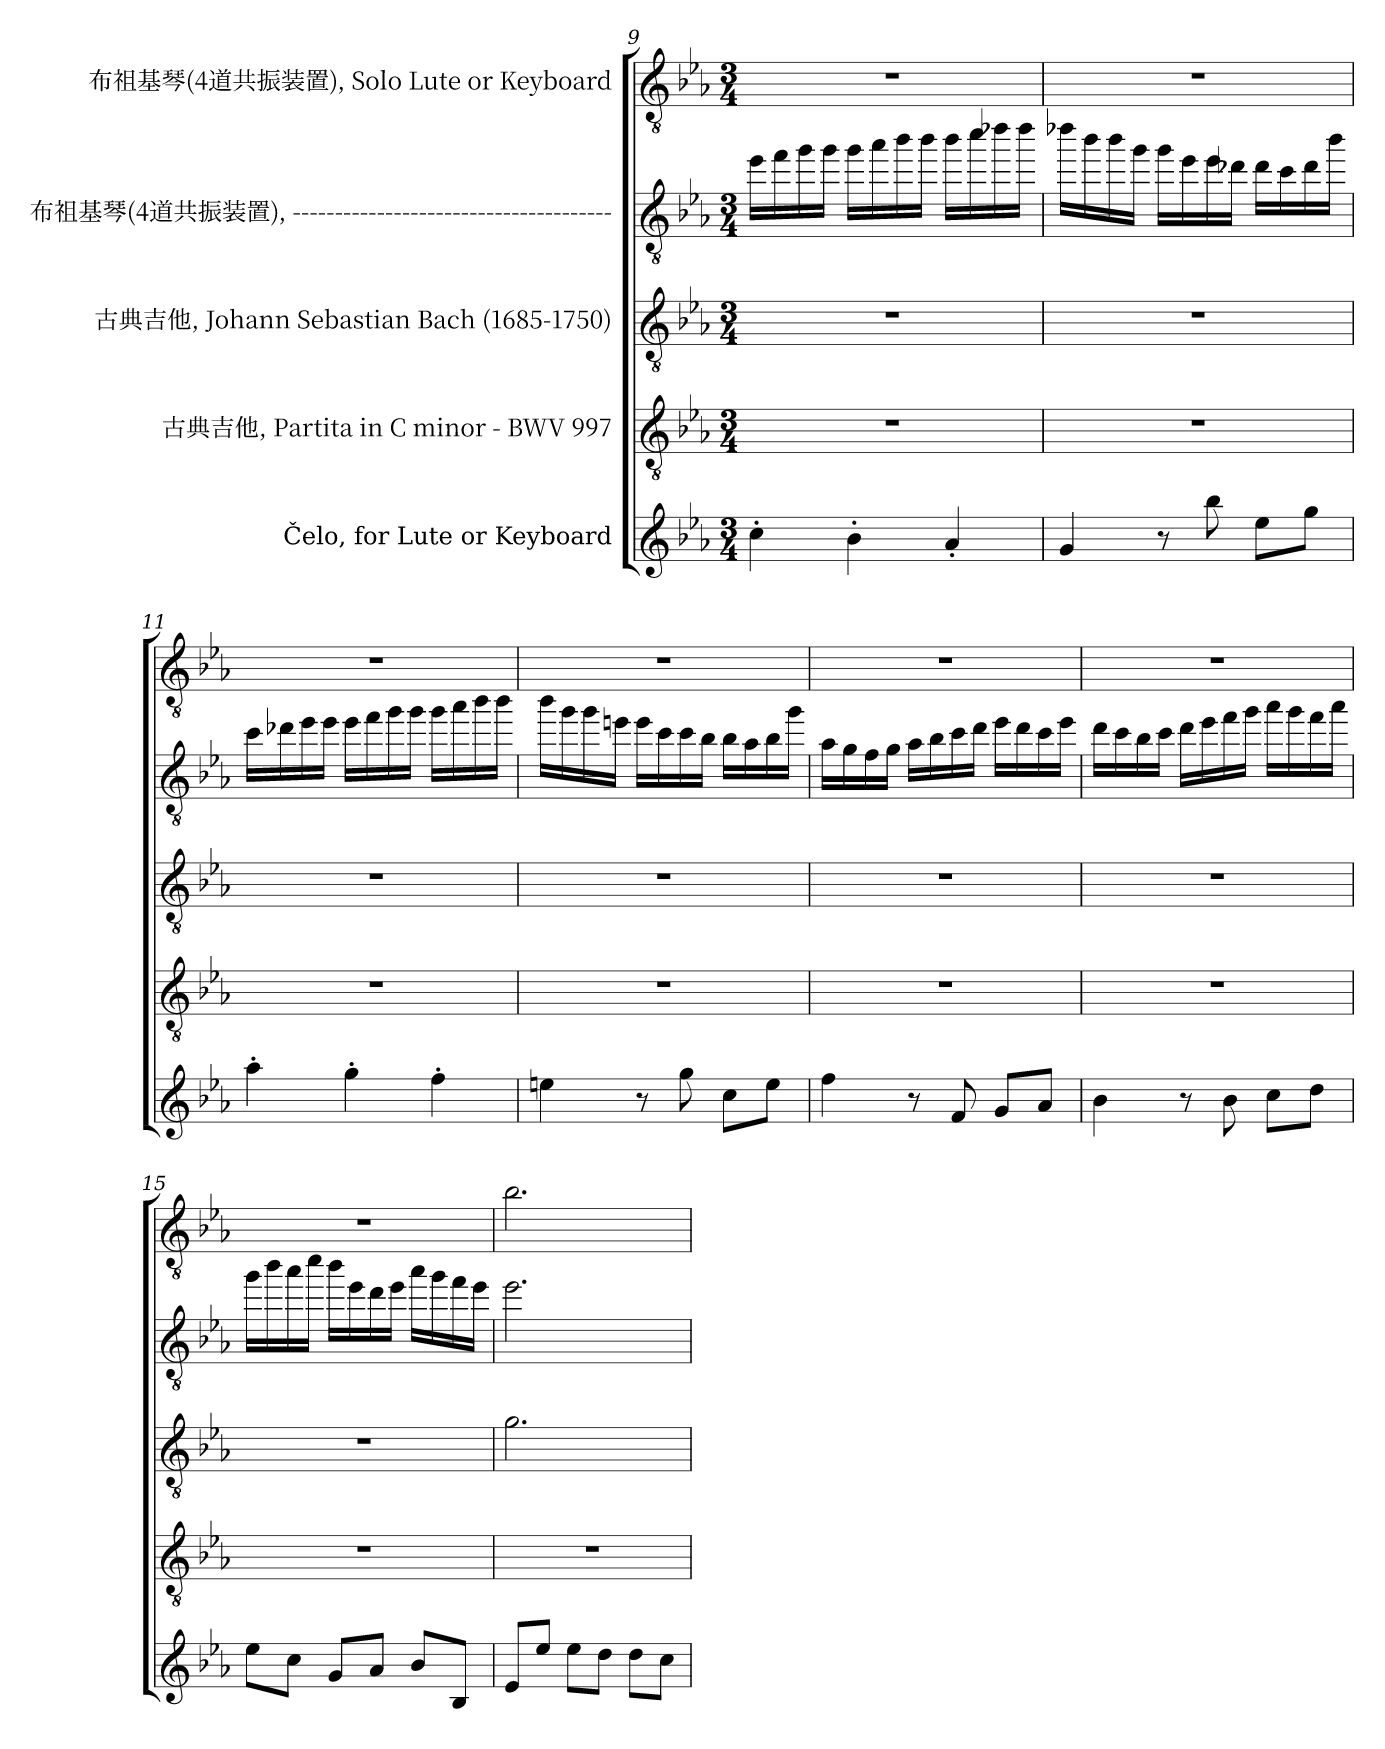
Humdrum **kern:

**kern	**kern	**kern	**kern	**kern
*part5	*part4	*part3	*part2	*part1
*staff5	*staff4	*staff3	*staff2	*staff1
*I"Čelo, for Lute or Keyboard	*I"古典吉他, Partita in C minor - BWV 997	*I"古典吉他, Johann Sebastian Bach  (1685-1750)	*I"布祖基琴(4道共振装置), --------------------------------------	*I"布祖基琴(4道共振装置), Solo Lute or Keyboard
*clefG2	*clefGv2	*clefGv2	*clefGv2	*clefGv2
*ITrd14c24	*	*	*	*
*k[b-e-a-]	*k[b-e-a-]	*k[b-e-a-]	*k[b-e-a-]	*k[b-e-a-]
*M3/4	*M3/4	*M3/4	*M3/4	*M3/4
=9	=9	=9	=9	=9
4C'\	2.r	2.r	16ee-\LL	2.r
.	.	.	16ff\	.
.	.	.	16gg\	.
.	.	.	16gg\JJ	.
4BB-'\	.	.	16gg\LL	.
.	.	.	16aa-\	.
.	.	.	16bb-\	.
.	.	.	16bb-\JJ	.
4AA-'/	.	.	16bb-\LL	.
.	.	.	16ccc\	.
.	.	.	16ddd-X\	.
.	.	.	16ddd-\JJ	.
!!LO:PB:g=z
=10	=10	=10	=10	=10
4GG/	2.r	2.r	16ddd-X\LL	2.r
.	.	.	16bb-\	.
.	.	.	16bb-\	.
.	.	.	16gg\JJ	.
8r	.	.	16gg\LL	.
.	.	.	16ee-\	.
8B-\	.	.	16ee-\	.
.	.	.	16dd-X\JJ	.
8E-\L	.	.	16dd-\LL	.
.	.	.	16cc\	.
8G\J	.	.	16dd-\	.
.	.	.	16bb-\JJ	.
=11	=11	=11	=11	=11
4A-'\	2.r	2.r	16cc\LL	2.r
.	.	.	16dd-X\	.
.	.	.	16ee-\	.
.	.	.	16ee-\JJ	.
4G'\	.	.	16ee-\LL	.
.	.	.	16ff\	.
.	.	.	16gg\	.
.	.	.	16gg\JJ	.
4F'\	.	.	16gg\LL	.
.	.	.	16aa-\	.
.	.	.	16bb-\	.
.	.	.	16bb-\JJ	.
!!LO:LB:g=z
=12	=12	=12	=12	=12
4En\	2.r	2.r	16bb-\LL	2.r
.	.	.	16gg\	.
.	.	.	16gg\	.
.	.	.	16een\JJ	.
8r	.	.	16ee\LL	.
.	.	.	16cc\	.
8G\	.	.	16cc\	.
.	.	.	16b-\JJ	.
8C\L	.	.	16b-\LL	.
.	.	.	16a-\	.
8E\J	.	.	16b-\	.
.	.	.	16gg\JJ	.
=13	=13	=13	=13	=13
4F\	2.r	2.r	16a-\LL	2.r
.	.	.	16g\	.
.	.	.	16f\	.
.	.	.	16g\JJ	.
8r	.	.	16a-\LL	.
.	.	.	16b-\	.
8FF/	.	.	16cc\	.
.	.	.	16dd\JJ	.
8GG/L	.	.	16ee-\LL	.
.	.	.	16dd\	.
8AA-/J	.	.	16cc\	.
.	.	.	16ee-\JJ	.
!!LO:PB:g=z
=14	=14	=14	=14	=14
4BB-\	2.r	2.r	16dd\LL	2.r
.	.	.	16cc\	.
.	.	.	16b-\	.
.	.	.	16cc\JJ	.
8r	.	.	16dd\LL	.
.	.	.	16ee-\	.
8BB-\	.	.	16ff\	.
.	.	.	16gg\JJ	.
8C\L	.	.	16aa-\LL	.
.	.	.	16gg\	.
8D\J	.	.	16ff\	.
.	.	.	16aa-\JJ	.
=15	=15	=15	=15	=15
8E-\L	2.r	2.r	16gg\LL	2.r
.	.	.	16bb-\	.
8C\J	.	.	16aa-\	.
.	.	.	16ccc\JJ	.
8GG/L	.	.	16bb-\LL	.
.	.	.	16ee-\	.
8AA-/J	.	.	16dd\	.
.	.	.	16ee-\JJ	.
8BB-/L	.	.	16aa-\LL	.
.	.	.	16gg\	.
8BBB-/J	.	.	16ff\	.
.	.	.	16ee-\JJ	.
=16	=16	=16	=16	=16
8EE-/L	2.r	2.g\	2.ee-\	2.b-\
8E-/J	.	.	.	.
8E-\L	.	.	.	.
8D\J	.	.	.	.
8D\L	.	.	.	.
8C\J	.	.	.	.
=	=	=	=	=
*-	*-	*-	*-	*-
